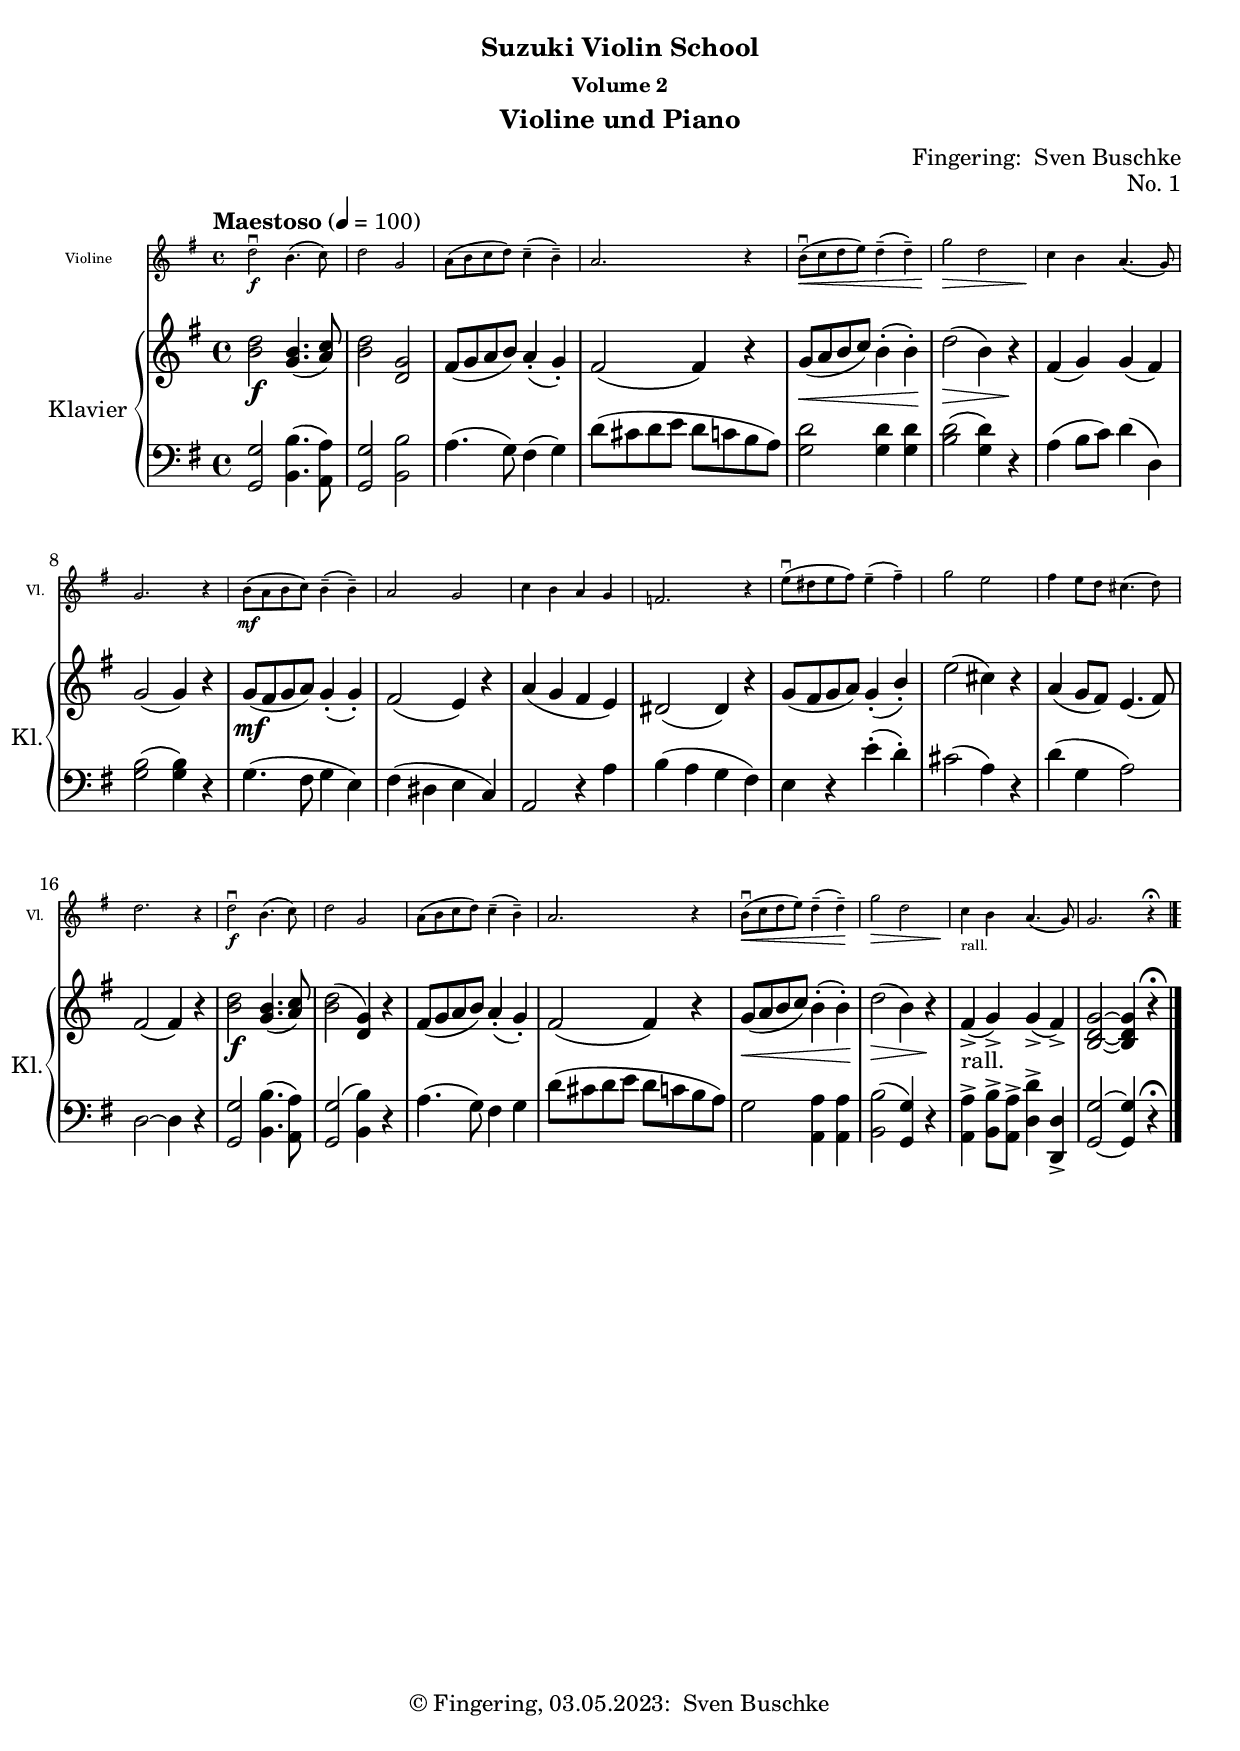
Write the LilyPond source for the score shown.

\version "2.24.1"
\language "english"

\header {
  dedication = ""
  title = ""
  subtitle = "Suzuki Violin School"
  subsubtitle = "Volume 2"
  instrument = "Violine und Piano"
  composer = ""
  arranger = \markup {"Fingering: " \with-url "https://buschke.com" "Sven Buschke"}
  poet = ""
  meter = ""
  piece = ""
  opus = "No. 1"
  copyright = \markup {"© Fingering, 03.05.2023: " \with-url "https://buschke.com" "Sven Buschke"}
%  tagline = ""
  % Remove default LilyPond tagline
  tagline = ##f
}

\paper {
  #(set-paper-size "a4")
}

\layout {
  \context {
    \Voice
    \consists "Melody_engraver"
    \override Stem #'neutral-direction = #'()
  }
}

global = {
  \key c \major
  \numericTimeSignature
  \time 4/4
  \tempo "Andante" 4=100
}

%%%%%%%%%%%%%%%%%%%%%%%%%%%%%%%%%%%%%%%%%%%%%%%%%%%%%%%%%%%%%%%%%%%%%%%%%%%%%%%%
% Nummer 1 / A
%%%%%%%%%%%%%%%%%%%%%%%%%%%%%%%%%%%%%%%%%%%%%%%%%%%%%%%%%%%%%%%%%%%%%%%%%%%%%%%%

globalA = {
  \key g \major
  \defaultTimeSignature
%  \numericTimeSignature
  \time 4/4
  \tempo "Maestoso" 4=100
}

scoreAViolin = \relative c'' {
  \globalA
  % Music follows here.
  d2\downbow\f b4.(c8) d2 g, a8(b c d) c4--(b--) a2. r4
  b8\downbow\<(c d e) d4--(d--) g2\> d c4\! b a4.(g8) g2. r4
  b8\mf(a b c) b4--(b--) a2 g c4 b a g f2. r4
  e'8\downbow(ds e fs) e4--(fs--) g2 e fs4 e8 d cs4.(d8) d2. r4
  d2\downbow\f b4.(c8) d2 g, a8(b c d) c4--(b--) a2.r4
  b8\downbow\<( c d e) d4--(d--) \!g2\> d c4\!_"rall." b a4.(g8) g2. r4\fermata
  \bar "|."
}

scoreARight = \relative c'' {
  \globalA
  % Music follows here.
  <b d>2\f <g b>4.(<a c>8) <b d>2 <d, g> fs8(g a b) a4-.(g-.) fs2(4) r4
  g8\<(a b c) b4-.(b-.) \!d2\>(b4) r\! fs(g) g(fs) g2(4) r4
  g8\mf(fs g a) g4-.(g-.) fs2(e4) r a(g fs e) ds2(4) r
  g8(fs g a) g4-.(b-.) e2(cs4) r a(g8 fs) e4.(fs8) fs2(4) r
  <b d>2\f <g b>4.(<a c>8) <b d>2(<d, g>4) r fs8(g a b) a4-.(g-.) fs2(4) r
  g8\<(a b c) b4-.(4-.)\! d2\>(b4) r\! fs->_"rall."(g->) g->(fs->) <b, d g>2~4 r\fermata
}

scoreALeft = \relative c' {
  \globalA
  % Music follows here.
  <g, g'>2 <b b'>4.(<a a'>8) <g g'>2 <b b'> a'4.(g8) fs4(g) d'8(cs d e d c b a)
  <g d'>2 4 4 <b d>2(<g d'>4) r a(b8 c) d4(d,) <g b>2(4) r
  g4.(fs8 g4 e) fs(ds e c) a2 r4 a' b(a g fs)
  e r e'-.(d-.) cs2(a4) r d(g, a2) d,2~4 r
  <g, g'>2 <b b'>4.(<a a'>8) <g g'>2(<b b'
  >4) r a'4.(g8) fs4 g) d'8(cs d e d c b a)
  g2\< <a, a'>4 4 <b b'>2(<g g'>4) r <a a'>-> <b b'>8-> <a a'>-> <d d'>4-> <d, d'>-> <g g'>2~4 r\fermata
}

scoreAViolinPart = \new Staff \with {
  instrumentName = "Violine"
  shortInstrumentName = "Vl."
  midiInstrument = "violin"
  \magnifyStaff #5/8
} \scoreAViolin

scoreAPianoPart = \new PianoStaff \with {
  instrumentName = "Klavier"
  shortInstrumentName = "Kl."
} <<
  \new Staff = "right" \with {
    midiInstrument = "acoustic grand"
  } \scoreARight
  \new Staff = "left" \with {
    midiInstrument = "acoustic grand"
  } { \clef bass \scoreALeft }
>>

\bookpart {
  \score {
    <<
      \scoreAViolinPart
      \scoreAPianoPart
    >>
    \layout { }
    \midi { }
  }
}

%%%%%%%%%%%%%%%%%%%%%%%%%%%%%%%%%%%%%%%%%%%%%%%%%%%%%%%%%%%%%%%%%%%%%%%%%%%%%%%%
% Nummer 2 / B
%%%%%%%%%%%%%%%%%%%%%%%%%%%%%%%%%%%%%%%%%%%%%%%%%%%%%%%%%%%%%%%%%%%%%%%%%%%%%%%%

scoreBViolin = \relative c'' {
  \global
  % Music follows here.

}

scoreBRight = \relative c'' {
  \global
  % Music follows here.

}

scoreBLeft = \relative c' {
  \global
  % Music follows here.

}

scoreBViolinPart = \new Staff \with {
  instrumentName = "Violine"
  shortInstrumentName = "Vl."
  midiInstrument = "violin"
} \scoreBViolin

scoreBPianoPart = \new PianoStaff \with {
  instrumentName = "Klavier"
  shortInstrumentName = "Kl."
} <<
  \new Staff = "right" \with {
    midiInstrument = "acoustic grand"
  } \scoreBRight
  \new Staff = "left" \with {
    midiInstrument = "acoustic grand"
  } { \clef bass \scoreBLeft }
>>

\bookpart {
  \score {
    <<
      \scoreBViolinPart
      \scoreBPianoPart
    >>
    \layout { }
    \midi { }
  }
}

scoreCViolin = \relative c'' {
  \global
  % Music follows here.

}

scoreCRight = \relative c'' {
  \global
  % Music follows here.

}

scoreCLeft = \relative c' {
  \global
  % Music follows here.

}

scoreCViolinPart = \new Staff \with {
  instrumentName = "Violine"
  shortInstrumentName = "Vl."
  midiInstrument = "violin"
} \scoreCViolin

scoreCPianoPart = \new PianoStaff \with {
  instrumentName = "Klavier"
  shortInstrumentName = "Kl."
} <<
  \new Staff = "right" \with {
    midiInstrument = "acoustic grand"
  } \scoreCRight
  \new Staff = "left" \with {
    midiInstrument = "acoustic grand"
  } { \clef bass \scoreCLeft }
>>

\bookpart {
  \score {
    <<
      \scoreCViolinPart
      \scoreCPianoPart
    >>
    \layout { }
    \midi { }
  }
}

scoreDViolin = \relative c'' {
  \global
  % Music follows here.

}

scoreDRight = \relative c'' {
  \global
  % Music follows here.

}

scoreDLeft = \relative c' {
  \global
  % Music follows here.

}

scoreDViolinPart = \new Staff \with {
  instrumentName = "Violine"
  shortInstrumentName = "Vl."
  midiInstrument = "violin"
} \scoreDViolin

scoreDPianoPart = \new PianoStaff \with {
  instrumentName = "Klavier"
  shortInstrumentName = "Kl."
} <<
  \new Staff = "right" \with {
    midiInstrument = "acoustic grand"
  } \scoreDRight
  \new Staff = "left" \with {
    midiInstrument = "acoustic grand"
  } { \clef bass \scoreDLeft }
>>

\bookpart {
  \score {
    <<
      \scoreDViolinPart
      \scoreDPianoPart
    >>
    \layout { }
    \midi { }
  }
}

scoreEViolin = \relative c'' {
  \global
  % Music follows here.

}

scoreERight = \relative c'' {
  \global
  % Music follows here.

}

scoreELeft = \relative c' {
  \global
  % Music follows here.

}

scoreEViolinPart = \new Staff \with {
  instrumentName = "Violine"
  shortInstrumentName = "Vl."
  midiInstrument = "violin"
} \scoreEViolin

scoreEPianoPart = \new PianoStaff \with {
  instrumentName = "Klavier"
  shortInstrumentName = "Kl."
} <<
  \new Staff = "right" \with {
    midiInstrument = "acoustic grand"
  } \scoreERight
  \new Staff = "left" \with {
    midiInstrument = "acoustic grand"
  } { \clef bass \scoreELeft }
>>

\bookpart {
  \score {
    <<
      \scoreEViolinPart
      \scoreEPianoPart
    >>
    \layout { }
    \midi { }
  }
}

scoreFViolin = \relative c'' {
  \global
  % Music follows here.

}

scoreFRight = \relative c'' {
  \global
  % Music follows here.

}

scoreFLeft = \relative c' {
  \global
  % Music follows here.

}

scoreFViolinPart = \new Staff \with {
  instrumentName = "Violine"
  shortInstrumentName = "Vl."
  midiInstrument = "violin"
} \scoreFViolin

scoreFPianoPart = \new PianoStaff \with {
  instrumentName = "Klavier"
  shortInstrumentName = "Kl."
} <<
  \new Staff = "right" \with {
    midiInstrument = "acoustic grand"
  } \scoreFRight
  \new Staff = "left" \with {
    midiInstrument = "acoustic grand"
  } { \clef bass \scoreFLeft }
>>

\bookpart {
  \score {
    <<
      \scoreFViolinPart
      \scoreFPianoPart
    >>
    \layout { }
    \midi { }
  }
}

scoreGViolin = \relative c'' {
  \global
  % Music follows here.

}

scoreGRight = \relative c'' {
  \global
  % Music follows here.

}

scoreGLeft = \relative c' {
  \global
  % Music follows here.

}

scoreGViolinPart = \new Staff \with {
  instrumentName = "Violine"
  shortInstrumentName = "Vl."
  midiInstrument = "violin"
} \scoreGViolin

scoreGPianoPart = \new PianoStaff \with {
  instrumentName = "Klavier"
  shortInstrumentName = "Kl."
} <<
  \new Staff = "right" \with {
    midiInstrument = "acoustic grand"
  } \scoreGRight
  \new Staff = "left" \with {
    midiInstrument = "acoustic grand"
  } { \clef bass \scoreGLeft }
>>

\bookpart {
  \score {
    <<
      \scoreGViolinPart
      \scoreGPianoPart
    >>
    \layout { }
    \midi { }
  }
}

scoreHViolin = \relative c'' {
  \global
  % Music follows here.

}

scoreHRight = \relative c'' {
  \global
  % Music follows here.

}

scoreHLeft = \relative c' {
  \global
  % Music follows here.

}

scoreHViolinPart = \new Staff \with {
  instrumentName = "Violine"
  shortInstrumentName = "Vl."
  midiInstrument = "violin"
} \scoreHViolin

scoreHPianoPart = \new PianoStaff \with {
  instrumentName = "Klavier"
  shortInstrumentName = "Kl."
} <<
  \new Staff = "right" \with {
    midiInstrument = "acoustic grand"
  } \scoreHRight
  \new Staff = "left" \with {
    midiInstrument = "acoustic grand"
  } { \clef bass \scoreHLeft }
>>

\bookpart {
  \score {
    <<
      \scoreHViolinPart
      \scoreHPianoPart
    >>
    \layout { }
    \midi { }
  }
}

scoreIViolin = \relative c'' {
  \global
  % Music follows here.

}

scoreIRight = \relative c'' {
  \global
  % Music follows here.

}

scoreILeft = \relative c' {
  \global
  % Music follows here.

}

scoreIViolinPart = \new Staff \with {
  instrumentName = "Violine"
  shortInstrumentName = "Vl."
  midiInstrument = "violin"
} \scoreIViolin

scoreIPianoPart = \new PianoStaff \with {
  instrumentName = "Klavier"
  shortInstrumentName = "Kl."
} <<
  \new Staff = "right" \with {
    midiInstrument = "acoustic grand"
  } \scoreIRight
  \new Staff = "left" \with {
    midiInstrument = "acoustic grand"
  } { \clef bass \scoreILeft }
>>

\bookpart {
  \score {
    <<
      \scoreIViolinPart
      \scoreIPianoPart
    >>
    \layout { }
    \midi { }
  }
}

scoreJViolin = \relative c'' {
  \global
  % Music follows here.

}

scoreJRight = \relative c'' {
  \global
  % Music follows here.

}

scoreJLeft = \relative c' {
  \global
  % Music follows here.

}

scoreJViolinPart = \new Staff \with {
  instrumentName = "Violine"
  shortInstrumentName = "Vl."
  midiInstrument = "violin"
} \scoreJViolin

scoreJPianoPart = \new PianoStaff \with {
  instrumentName = "Klavier"
  shortInstrumentName = "Kl."
} <<
  \new Staff = "right" \with {
    midiInstrument = "acoustic grand"
  } \scoreJRight
  \new Staff = "left" \with {
    midiInstrument = "acoustic grand"
  } { \clef bass \scoreJLeft }
>>

\bookpart {
  \score {
    <<
      \scoreJViolinPart
      \scoreJPianoPart
    >>
    \layout { }
    \midi { }
  }
}

scoreKViolin = \relative c'' {
  \global
  % Music follows here.

}

scoreKRight = \relative c'' {
  \global
  % Music follows here.

}

scoreKLeft = \relative c' {
  \global
  % Music follows here.

}

scoreKViolinPart = \new Staff \with {
  instrumentName = "Violine"
  shortInstrumentName = "Vl."
  midiInstrument = "violin"
} \scoreKViolin

scoreKPianoPart = \new PianoStaff \with {
  instrumentName = "Klavier"
  shortInstrumentName = "Kl."
} <<
  \new Staff = "right" \with {
    midiInstrument = "acoustic grand"
  } \scoreKRight
  \new Staff = "left" \with {
    midiInstrument = "acoustic grand"
  } { \clef bass \scoreKLeft }
>>

\bookpart {
  \score {
    <<
      \scoreKViolinPart
      \scoreKPianoPart
    >>
    \layout { }
    \midi { }
  }
}

scoreLViolin = \relative c'' {
  \global
  % Music follows here.

}

scoreLRight = \relative c'' {
  \global
  % Music follows here.

}

scoreLLeft = \relative c' {
  \global
  % Music follows here.

}

scoreLViolinPart = \new Staff \with {
  instrumentName = "Violine"
  shortInstrumentName = "Vl."
  midiInstrument = "violin"
} \scoreLViolin

scoreLPianoPart = \new PianoStaff \with {
  instrumentName = "Klavier"
  shortInstrumentName = "Kl."
} <<
  \new Staff = "right" \with {
    midiInstrument = "acoustic grand"
  } \scoreLRight
  \new Staff = "left" \with {
    midiInstrument = "acoustic grand"
  } { \clef bass \scoreLLeft }
>>

\bookpart {
  \score {
    <<
      \scoreLViolinPart
      \scoreLPianoPart
    >>
    \layout { }
    \midi { }
  }
}
